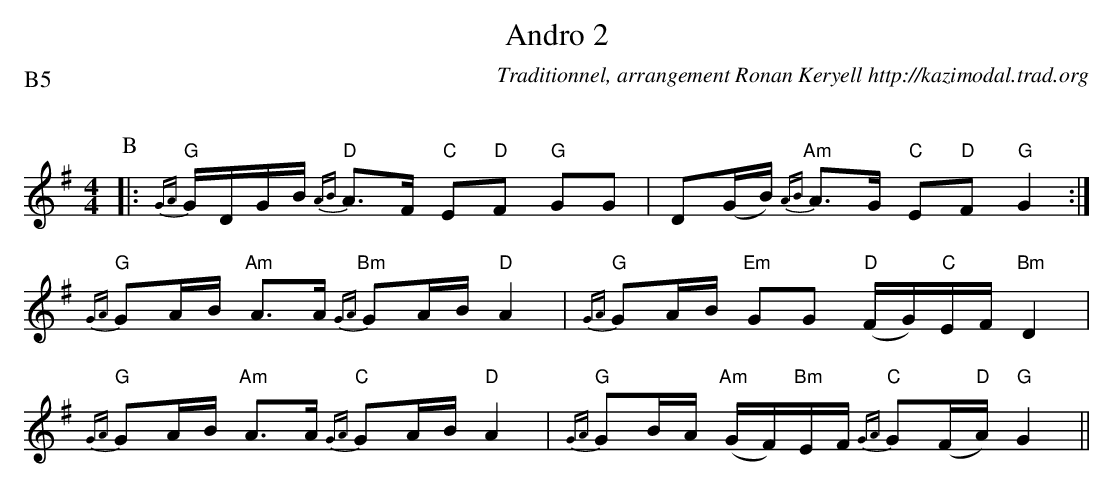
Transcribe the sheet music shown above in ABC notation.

X:1
T:Andro 2
C:Traditionnel, arrangement Ronan Keryell http://kazimodal.trad.org
Q:C2=112
P:B5
M:4/4
K:G
P:B
|: "G"{GA}G/2D/2G/2B/2 "D"{AB}A>F "C"E"D"F "G"GG |\
D(G/2B/2) "Am"{AB}A>G "C"E"D"F "G"G2 :|
"G"{GA}GA/2B/2 "Am"A>A "Bm"{GA}GA/2B/2 "D"A2 |\
"G"{GA}GA/2B/2 "Em"GG "D"(F/2G/2)"C"E/2F/2 "Bm"D2 |
"G"{GA}GA/2B/2 "Am"A>A "C"{GA}GA/2B/2 "D"A2 |\
"G"{GA}GB/2A/2 "Am"(G/2F/2)"Bm"E/2F/2 "C"{GA}G(F/2"D"A/2) "G"G2 ||
\bigskip
